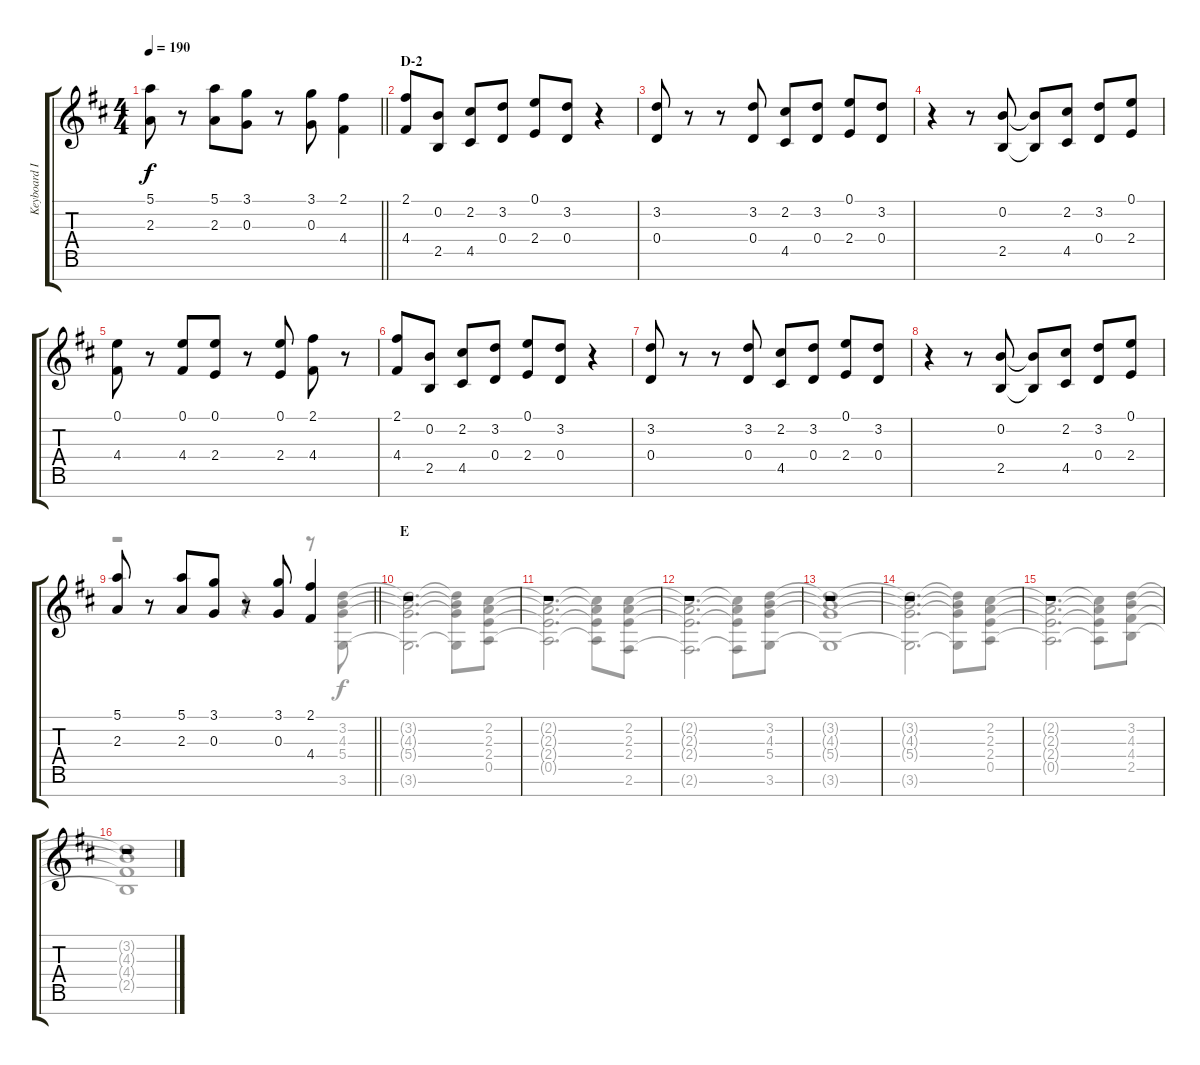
\track ("Keyboard II" "Keyboard I") {instrument fx5brightness}
\staff {score tabs}
\tuning (E5 B4 G4 D4 A3 E3 B2) {hide}
\voice
\ts (4 4)
\tempo 190
\clef g2
\barLineRight lightlight
\ks d
(5.1 2.3).8{dy f} r.8 (5.1 2.3).8 (3.1 0.3).8 r.8 (3.1 0.3).8 (2.1 4.4).4 |
\section ("" "D-2")
(2.1 4.4).8 (0.2 2.5).8 (2.2 4.5).8 (3.2 0.4).8 (0.1 2.4).8 (3.2 0.4).8 r.4 |
(3.2 0.4).8 r.8 r.8 (3.2 0.4).8 (2.2 4.5).8 (3.2 0.4).8 (0.1 2.4).8 (3.2 0.4).8 |
r.4 r.8 (0.2 2.5).8 (0.2{t} 2.5{t}).8 (2.2 4.5).8 (3.2 0.4).8 (0.1 2.4).8 |
(0.1 4.4).8 r.8 (0.1 4.4).8 (0.1 2.4).8 r.8 (0.1 2.4).8 (2.1 4.4).8 r.8 |
(2.1 4.4).8 (0.2 2.5).8 (2.2 4.5).8 (3.2 0.4).8 (0.1 2.4).8 (3.2 0.4).8 r.4 |
(3.2 0.4).8 r.8 r.8 (3.2 0.4).8 (2.2 4.5).8 (3.2 0.4).8 (0.1 2.4).8 (3.2 0.4).8 |
r.4 r.8 (0.2 2.5).8 (0.2{t} 2.5{t}).8 (2.2 4.5).8 (3.2 0.4).8 (0.1 2.4).8 |
\barLineRight lightlight
(5.1 2.3).8 r.8 (5.1 2.3).8 (3.1 0.3).8 r.8 (3.1 0.3).8 (2.1 4.4).4 |
\section ("" "E")
r.1 |
r.1 |
r.1 |
r.1 |
r.1 |
r.1 |
r.1
\voice
\clef g2
\ottava regular
\simile none
\barLineRight lightlight
\ks d
|
|
|
|
|
|
|
|
\barLineRight lightlight
r.2 r.4 r.8 (3.2 4.3 5.4 3.6).8 |
(3.2{t} 4.3{t} 5.4{t} 3.6{t}).2{d} (3.2{t} 4.3{t} 5.4{t} 3.6{t}).8 (2.2 2.3 2.4 0.5).8 |
(2.2{t} 2.3{t} 2.4{t} 0.5{t}).2{d} (2.2{t} 2.3{t} 2.4{t} 0.5{t}).8 (2.2 2.3 2.4 2.6).8 |
(2.2{t} 2.3{t} 2.4{t} 2.6{t}).2{d} (2.2{t} 2.3{t} 2.4{t} 2.6{t}).8 (3.2 4.3 5.4 3.6).8 |
(3.2{t} 4.3{t} 5.4{t} 3.6{t}).1 |
(3.2{t} 4.3{t} 5.4{t} 3.6{t}).2{d} (3.2{t} 4.3{t} 5.4{t} 3.6{t}).8 (2.2 2.3 2.4 0.5).8 |
(2.2{t} 2.3{t} 2.4{t} 0.5{t}).2{d} (2.2{t} 2.3{t} 2.4{t} 0.5{t}).8 (3.2 4.3 4.4 2.5).8 |
(3.2{t} 4.3{t} 4.4{t} 2.5{t}).1
